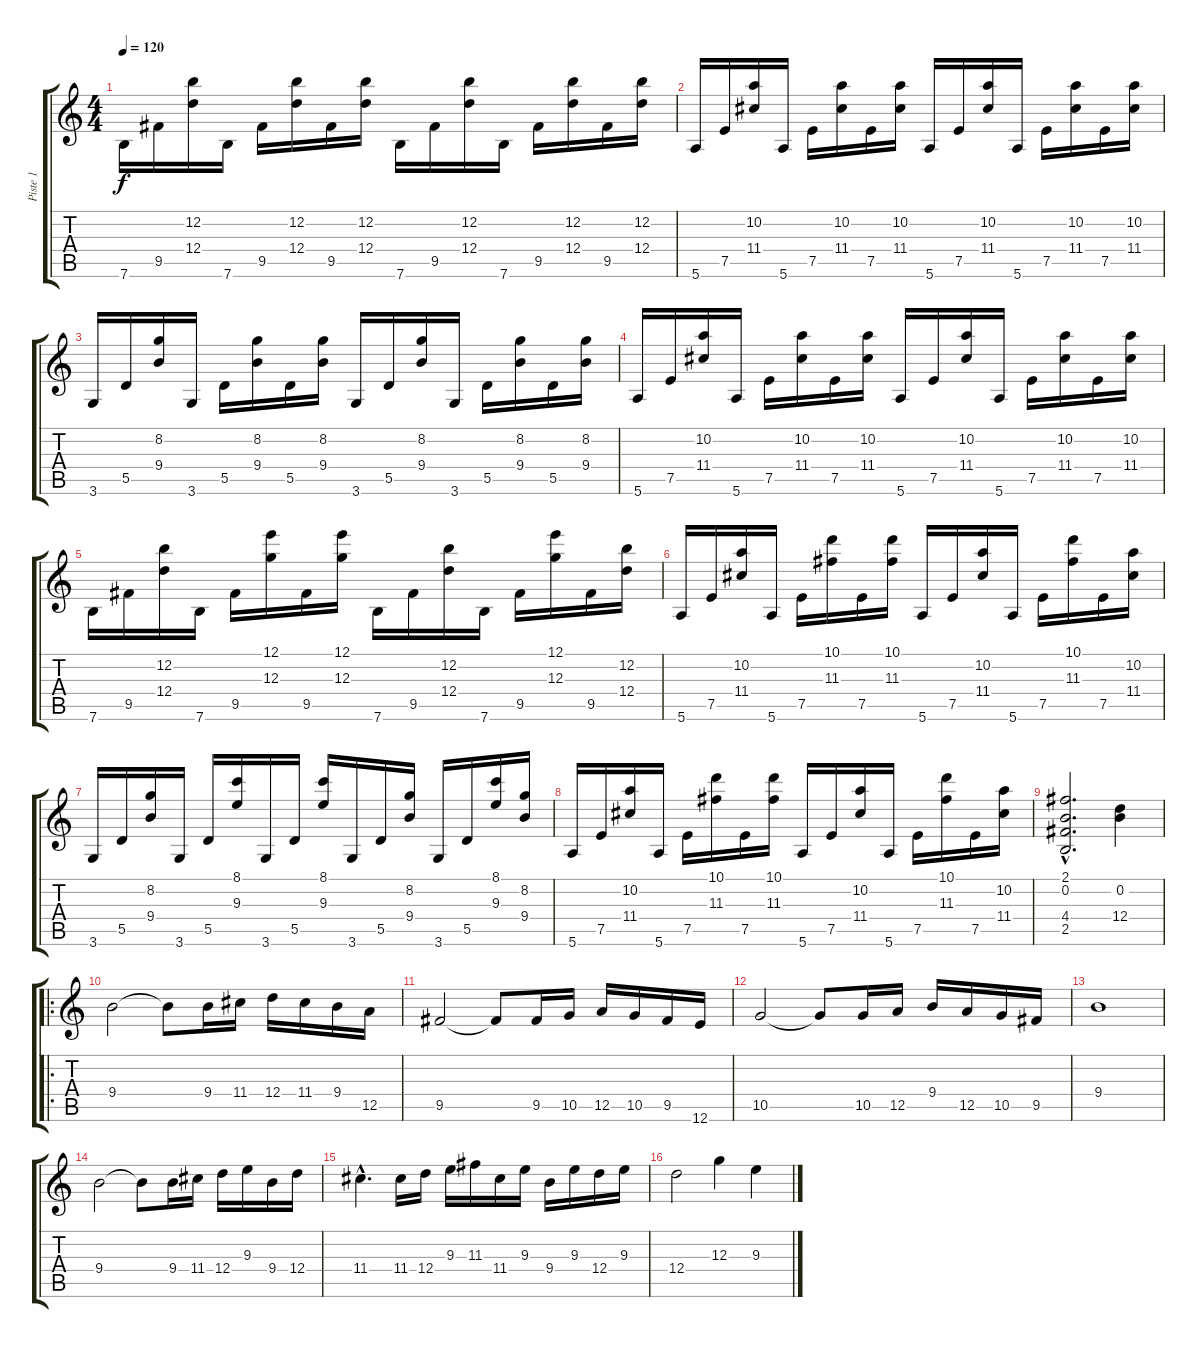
\track ("Piste 1" "Piste 1") {instrument distortionguitar}
\staff {score tabs}
\tuning (E4 B3 G3 D3 A2 E2) {hide}
\ts (4 4)
\tempo 120
\clef g2
\ks c
7.6.16{dy f instrument electricguitarclean} 9.5.16 (12.2 12.4).16 7.6.16 9.5.16 (12.2 12.4).16 9.5.16 (12.2 12.4).16 7.6.16 9.5.16 (12.2 12.4).16 7.6.16 9.5.16 (12.2 12.4).16 9.5.16 (12.2 12.4).16 |
5.6.16 7.5.16 (10.2 11.4).16 5.6.16 7.5.16 (10.2 11.4).16 7.5.16 (10.2 11.4).16 5.6.16 7.5.16 (10.2 11.4).16 5.6.16 7.5.16 (10.2 11.4).16 7.5.16 (10.2 11.4).16 |
3.6.16 5.5.16 (8.2 9.4).16 3.6.16 5.5.16 (8.2 9.4).16 5.5.16 (8.2 9.4).16 3.6.16 5.5.16 (8.2 9.4).16 3.6.16 5.5.16 (8.2 9.4).16 5.5.16 (8.2 9.4).16 |
5.6.16 7.5.16 (10.2 11.4).16 5.6.16 7.5.16 (10.2 11.4).16 7.5.16 (10.2 11.4).16 5.6.16 7.5.16 (10.2 11.4).16 5.6.16 7.5.16 (10.2 11.4).16 7.5.16 (10.2 11.4).16 |
7.6.16 9.5.16 (12.2 12.4).16 7.6.16 9.5.16 (12.1 12.3).16 9.5.16 (12.1 12.3).16 7.6.16 9.5.16 (12.2 12.4).16 7.6.16 9.5.16 (12.1 12.3).16 9.5.16 (12.2 12.4).16 |
5.6.16 7.5.16 (10.2 11.4).16 5.6.16 7.5.16 (10.1 11.3).16 7.5.16 (10.1 11.3).16 5.6.16 7.5.16 (10.2 11.4).16 5.6.16 7.5.16 (10.1 11.3).16 7.5.16 (10.2 11.4).16 |
3.6.16 5.5.16 (8.2 9.4).16 3.6.16 5.5.16 (8.1 9.3).16 3.6.16 5.5.16 (8.1 9.3).16 3.6.16 5.5.16 (8.2 9.4).16 3.6.16 5.5.16 (8.1 9.3).16 (8.2 9.4).16 |
5.6.16 7.5.16 (10.2 11.4).16 5.6.16 7.5.16 (10.1 11.3).16 7.5.16 (10.1 11.3).16 5.6.16 7.5.16 (10.2 11.4).16 5.6.16 7.5.16 (10.1 11.3).16 7.5.16 (10.2 11.4).16 |
(2.1{hac} 0.2{hac} 4.4{hac} 2.5{hac}).2{d instrument distortionguitar} (0.2 12.4).4 |
\ro
9.4.2 9.4{t}.8 9.4.16 11.4.16 12.4.16 11.4.16 9.4.16 12.5.16 |
9.5.2 9.5{t}.8 9.5.16 10.5.16 12.5.16 10.5.16 9.5.16 12.6.16 |
10.5.2 10.5{t}.8 10.5.16 12.5.16 9.4.16 12.5.16 10.5.16 9.5.16 |
9.4.1 |
9.4.2 9.4{t}.8 9.4.16 11.4.16 12.4.16 9.3.16 9.4.16 12.4.16 |
11.4{hac}.4{d} 11.4.16 12.4.16 9.3.16 11.3.16 11.4.16 9.3.16 9.4.16 9.3.16 12.4.16 9.3.16 |
12.4.2 12.3.4 9.3.4
